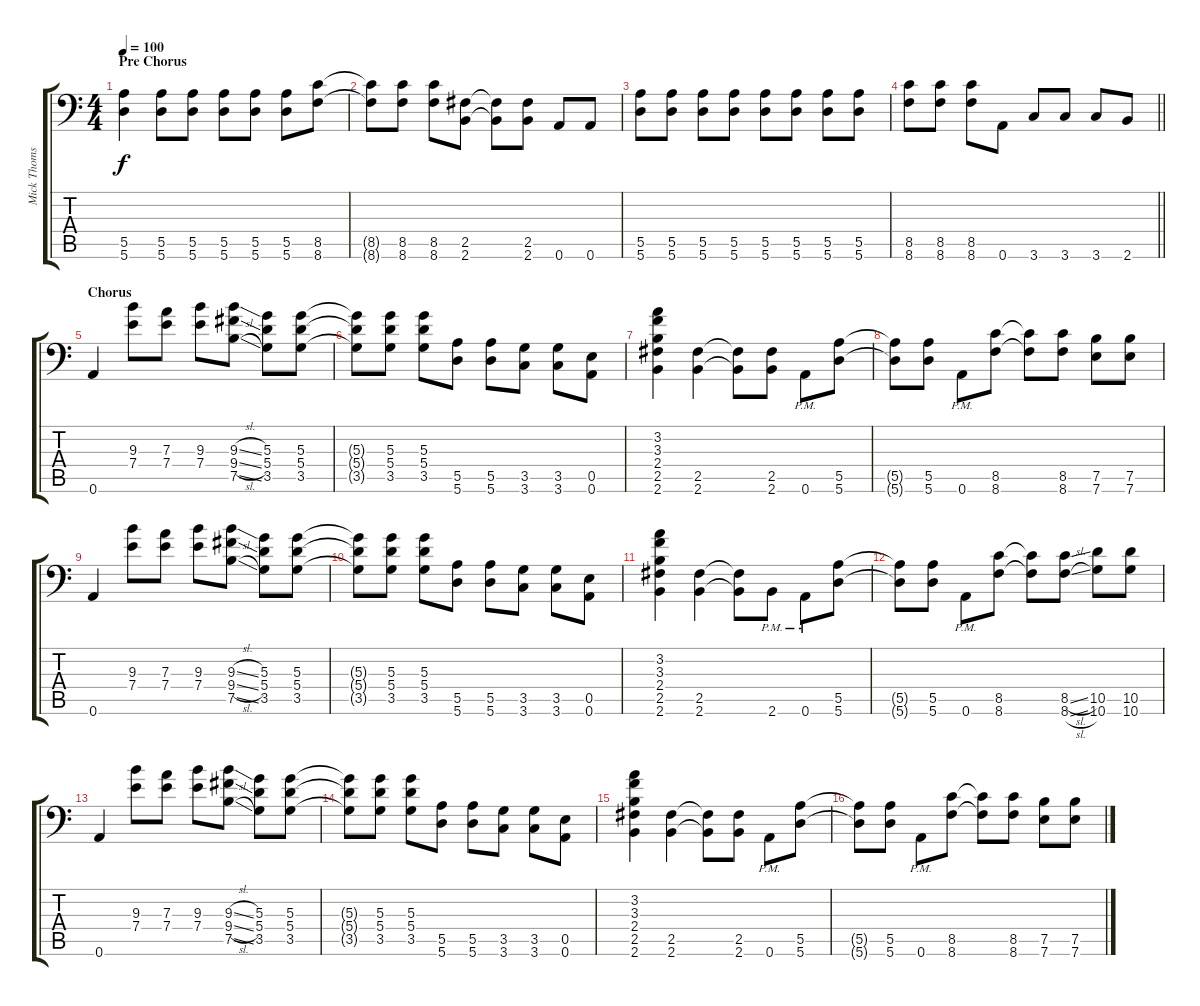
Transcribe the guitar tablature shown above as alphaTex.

\track ("Mick Thomson" "Mick Thoms") {instrument distortionguitar}
\staff {score tabs}
\tuning (B3 Gb3 D3 A2 E2 A1) {hide}
\ts (4 4)
\section ("" "Pre Chorus")
\tempo 100
\clef f4
\ks c
(5.5 5.6).4{dy f} (5.5 5.6).8 (5.5 5.6).8 (5.5 5.6).8 (5.5 5.6).8 (5.5 5.6).8 (8.5 8.6).8 |
(8.5{t} 8.6{t}).8 (8.5 8.6).8 (8.5 8.6).8 (2.5 2.6).8 (2.5{t} 2.6{t}).8 (2.5 2.6).8 0.6.8 0.6.8 |
(5.5 5.6).8 (5.5 5.6).8 (5.5 5.6).8 (5.5 5.6).8 (5.5 5.6).8 (5.5 5.6).8 (5.5 5.6).8 (5.5 5.6).8 |
\barLineRight lightlight
(8.5 8.6).8 (8.5 8.6).8 (8.5 8.6).8 0.6.8 3.6.8 3.6.8 3.6.8 2.6.8 |
\section ("" "Chorus")
0.6.4 (9.3 7.4).8 (7.3 7.4).8 (9.3 7.4).8 (9.3{sl} 9.4{sl} 7.5{sl}).8 (5.3 5.4 3.5).8 (5.3 5.4 3.5).8 |
(5.3{t} 5.4{t} 3.5{t}).8 (5.3 5.4 3.5).8 (5.3 5.4 3.5).8 (5.5 5.6).8 (5.5 5.6).8 (3.5 3.6).8 (3.5 3.6).8 (0.5 0.6).8 |
(3.2 3.3 2.4 2.5 2.6).4 (2.5 2.6).4 (2.5{t} 2.6{t}).8 (2.5 2.6).8 0.6{pm}.8 (5.5 5.6).8 |
(5.5{t} 5.6{t}).8 (5.5 5.6).8 0.6{pm}.8 (8.5 8.6).8 (8.5{t} 8.6{t}).8 (8.5 8.6).8 (7.5 7.6).8 (7.5 7.6).8 |
0.6.4 (9.3 7.4).8 (7.3 7.4).8 (9.3 7.4).8 (9.3{sl} 9.4{sl} 7.5{sl}).8 (5.3 5.4 3.5).8 (5.3 5.4 3.5).8 |
(5.3{t} 5.4{t} 3.5{t}).8 (5.3 5.4 3.5).8 (5.3 5.4 3.5).8 (5.5 5.6).8 (5.5 5.6).8 (3.5 3.6).8 (3.5 3.6).8 (0.5 0.6).8 |
(3.2 3.3 2.4 2.5 2.6).4 (2.5 2.6).4 (2.5{t} 2.6{t}).8 2.6{pm}.8 0.6{pm}.8 (5.5 5.6).8 |
(5.5{t} 5.6{t}).8 (5.5 5.6).8 0.6{pm}.8 (8.5 8.6).8 (8.5{t} 8.6{t}).8 (8.5{sl} 8.6{sl}).8 (10.5 10.6).8 (10.5 10.6).8 |
0.6.4 (9.3 7.4).8 (7.3 7.4).8 (9.3 7.4).8 (9.3{sl} 9.4{sl} 7.5{sl}).8 (5.3 5.4 3.5).8 (5.3 5.4 3.5).8 |
(5.3{t} 5.4{t} 3.5{t}).8 (5.3 5.4 3.5).8 (5.3 5.4 3.5).8 (5.5 5.6).8 (5.5 5.6).8 (3.5 3.6).8 (3.5 3.6).8 (0.5 0.6).8 |
(3.2 3.3 2.4 2.5 2.6).4 (2.5 2.6).4 (2.5{t} 2.6{t}).8 (2.5 2.6).8 0.6{pm}.8 (5.5 5.6).8 |
(5.5{t} 5.6{t}).8 (5.5 5.6).8 0.6{pm}.8 (8.5 8.6).8 (8.5{t} 8.6{t}).8 (8.5 8.6).8 (7.5 7.6).8 (7.5 7.6).8
